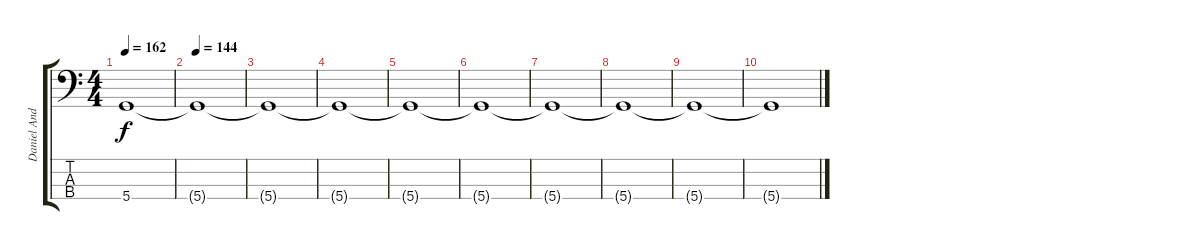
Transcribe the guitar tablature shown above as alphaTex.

\track ("Daniel Anderson" "Daniel And") {instrument electricbassfinger}
\staff {score tabs}
\tuning (G2 D2 A1 D1) {hide}
\ts (4 4)
\tempo 162
\clef f4
\ks c
5.4{t}.1{dy f} |
\tempo 144
5.4{t}.1 |
5.4{t}.1 |
5.4{t}.1 |
5.4{t}.1 |
5.4{t}.1 |
5.4{t}.1 |
5.4{t}.1 |
5.4{t}.1 |
5.4{t}.1
